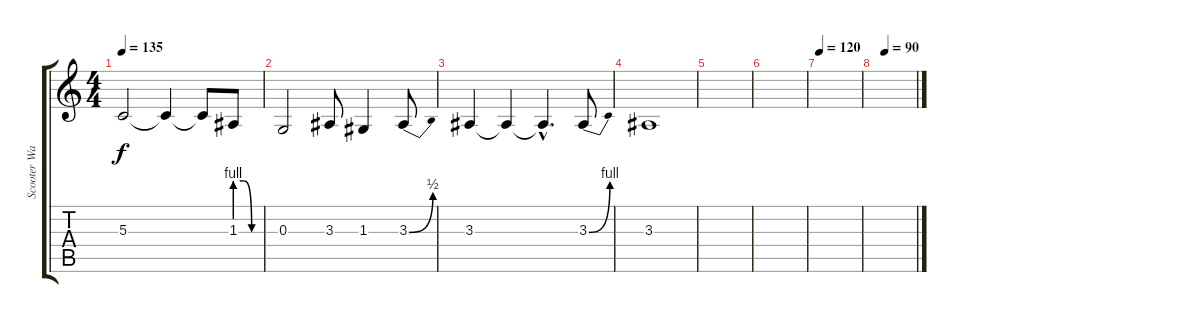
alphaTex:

\track ("Scooter Ward (Vocals)" "Scooter Wa") {instrument violin}
\staff {score tabs}
\tuning (E4 B3 G3 D3 A2 E2) {hide}
\ts (4 4)
\tempo 135
\clef g2
\ks c
5.3.2{dy f} 5.3{t}.4 5.3{t}.8 1.3{be (custom 0 4 20 4 40 0 60 0)}.8 |
0.3.2 3.3.8 1.3.4 3.3{be (bend 0 0 60 2)}.8 |
3.3.4 3.3{t}.4 3.3{hac t}.4{d} 3.3{be (bend 0 0 60 4)}.8 |
3.3.1 |
|
|
\tempo 120
|
\tempo (90 0.25)
